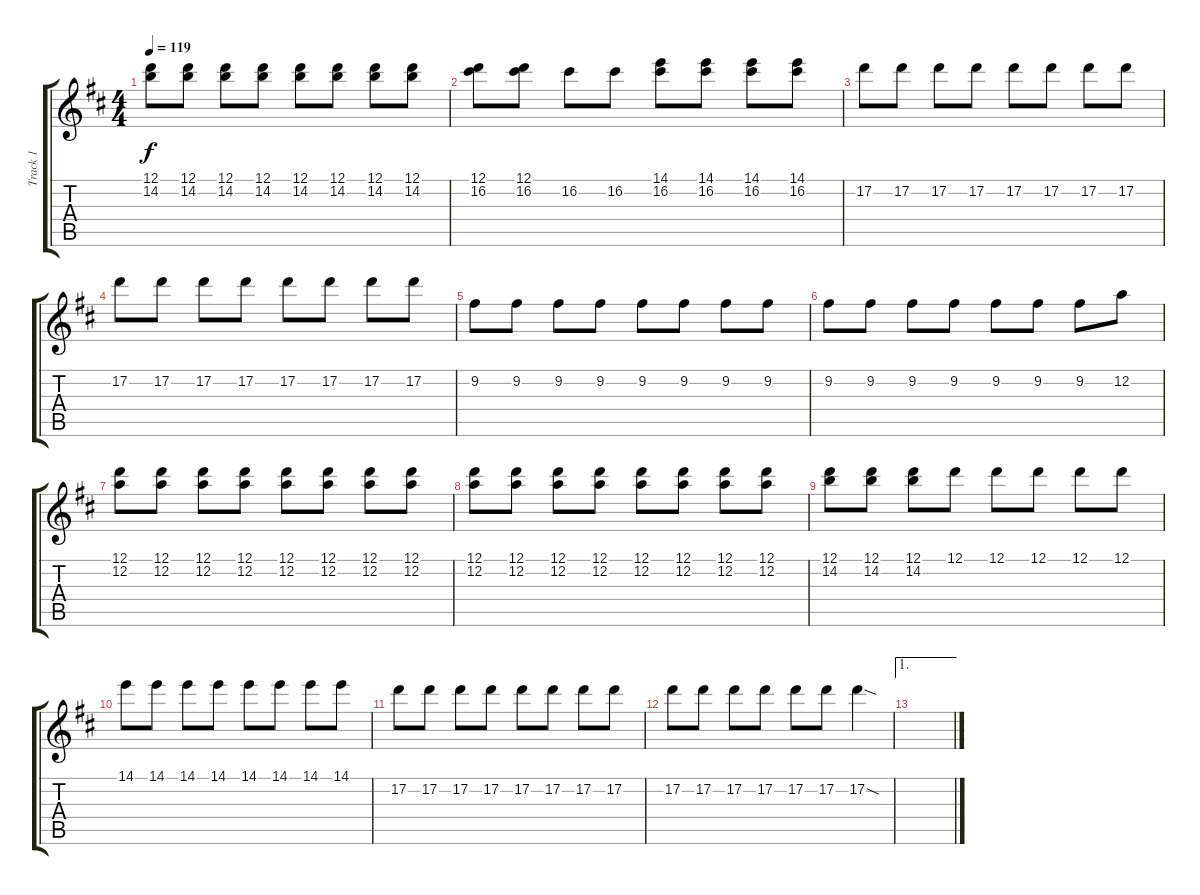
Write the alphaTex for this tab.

\track ("Track 1" "Track 1") {instrument overdrivenguitar}
\staff {score tabs}
\tuning (D4 A3 Gb3 D3 A2 D2) {hide}
\ts (4 4)
\tempo 119
\clef g2
\ks d
(12.1 14.2).8{dy f} (12.1 14.2).8 (12.1 14.2).8 (12.1 14.2).8 (12.1 14.2).8 (12.1 14.2).8 (12.1 14.2).8 (12.1 14.2).8 |
(12.1 16.2).8 (12.1 16.2).8 16.2.8 16.2.8 (14.1 16.2).8 (14.1 16.2).8 (14.1 16.2).8 (14.1 16.2).8 |
17.2.8 17.2.8 17.2.8 17.2.8 17.2.8 17.2.8 17.2.8 17.2.8 |
17.2.8 17.2.8 17.2.8 17.2.8 17.2.8 17.2.8 17.2.8 17.2.8 |
9.2.8 9.2.8 9.2.8 9.2.8 9.2.8 9.2.8 9.2.8 9.2.8 |
9.2.8 9.2.8 9.2.8 9.2.8 9.2.8 9.2.8 9.2.8 12.2.8 |
(12.1 12.2).8 (12.1 12.2).8 (12.1 12.2).8 (12.1 12.2).8 (12.1 12.2).8 (12.1 12.2).8 (12.1 12.2).8 (12.1 12.2).8 |
(12.1 12.2).8 (12.1 12.2).8 (12.1 12.2).8 (12.1 12.2).8 (12.1 12.2).8 (12.1 12.2).8 (12.1 12.2).8 (12.1 12.2).8 |
(12.1 14.2).8 (12.1 14.2).8 (12.1 14.2).8 12.1.8 12.1.8 12.1.8 12.1.8 12.1.8 |
14.1.8 14.1.8 14.1.8 14.1.8 14.1.8 14.1.8 14.1.8 14.1.8 |
17.2.8 17.2.8 17.2.8 17.2.8 17.2.8 17.2.8 17.2.8 17.2.8 |
17.2.8 17.2.8 17.2.8 17.2.8 17.2.8 17.2.8 17.2{sod}.4 |
\ae 1
